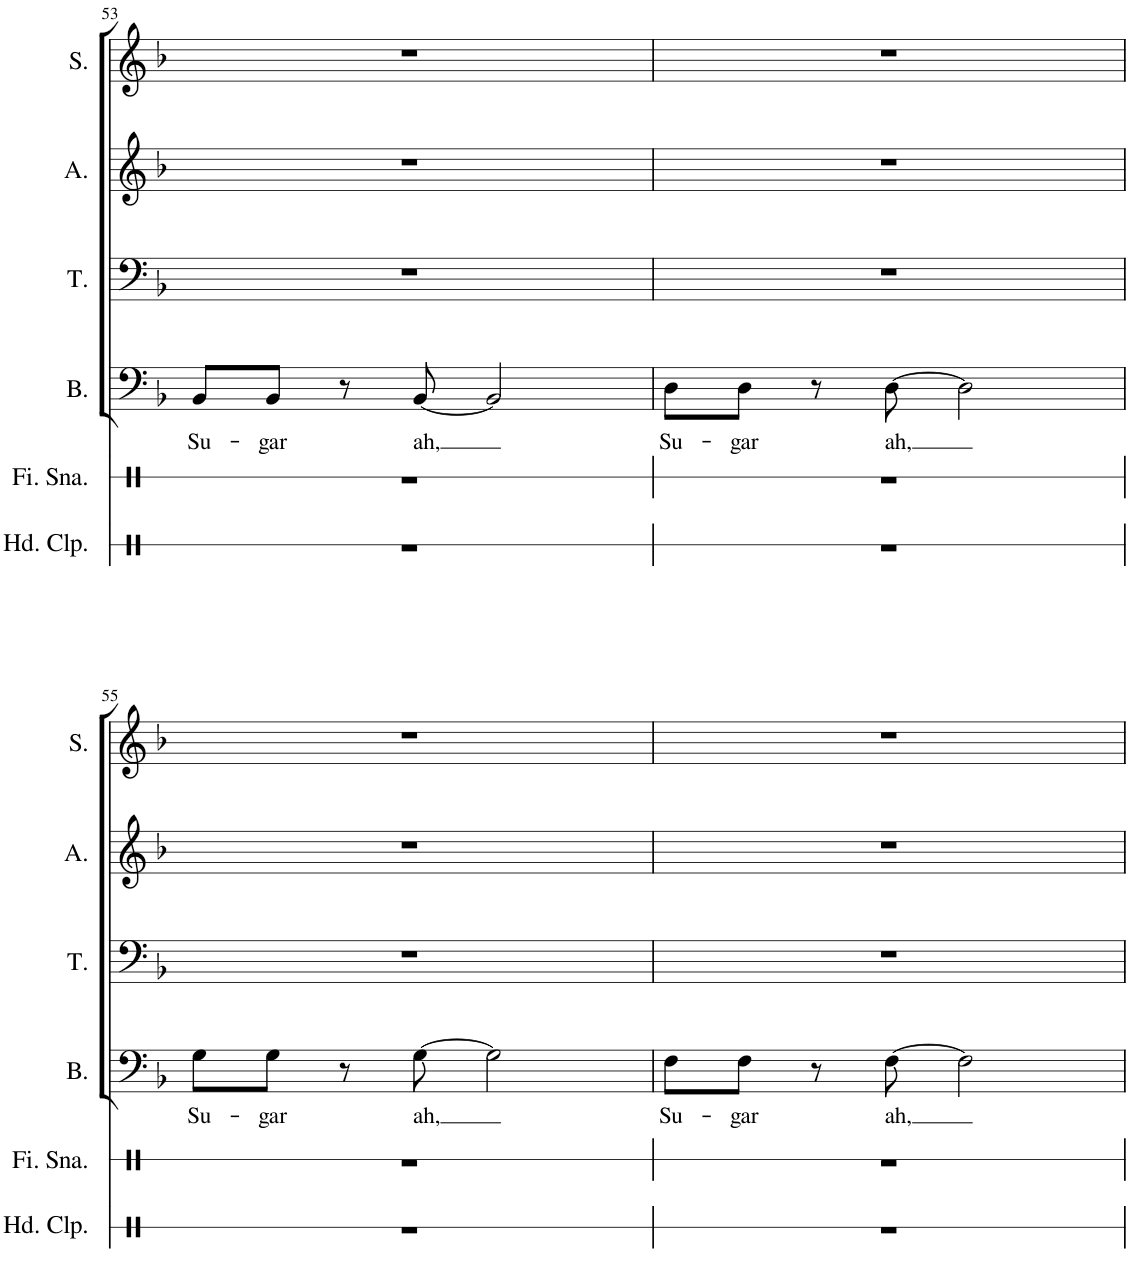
**kern	**kern	**kern	**text	**kern	**kern	**kern
*part6	*part5	*part4	*part4	*part3	*part2	*part1
*staff6	*staff5	*staff4	*staff4	*staff3	*staff2	*staff1
*I"Hand Clap	*I"Finger Snap	*I"Bass	*	*I"Tenor	*I"Alto	*I"Soprano
*I'Hd. Clp.	*I'Fi. Sna.	*I'B.	*	*I'T.	*I'A.	*I'S.
!!LO:PB:g=z
*clefX	*clefX	*clefF4	*	*clefF4	*clefG2	*clefG2
*k[]	*k[]	*k[b-]	*	*k[b-]	*k[b-]	*k[b-]
*M4/4	*M4/4	*M4/4	*	*M4/4	*M4/4	*M4/4
=53	=53	=53	=53	=53	=53	=53
!	!	!	!LO:LY:b	!	!	!
1r	1r	8BB-/L	Su-	1r	1r	1r
!	!	!	!LO:LY:b	!	!	!
.	.	8BB-/J	-gar	.	.	.
.	.	8r	.	.	.	.
!	!	!	!LO:LY:b	!	!	!
.	.	[8BB-/	ah,	.	.	.
.	.	2BB-/]	.	.	.	.
=54	=54	=54	=54	=54	=54	=54
!	!	!	!LO:LY:b	!	!	!
1r	1r	8D\L	Su-	1r	1r	1r
!	!	!	!LO:LY:b	!	!	!
.	.	8D\J	-gar	.	.	.
.	.	8r	.	.	.	.
!	!	!	!LO:LY:b	!	!	!
.	.	[8D\	ah,	.	.	.
.	.	2D\]	.	.	.	.
!!LO:LB:g=z
=55	=55	=55	=55	=55	=55	=55
!	!	!	!LO:LY:b	!	!	!
1r	1r	8G\L	Su-	1r	1r	1r
!	!	!	!LO:LY:b	!	!	!
.	.	8G\J	-gar	.	.	.
.	.	8r	.	.	.	.
!	!	!	!LO:LY:b	!	!	!
.	.	[8G\	ah,	.	.	.
.	.	2G\]	.	.	.	.
=56	=56	=56	=56	=56	=56	=56
!	!	!	!LO:LY:b	!	!	!
1r	1r	8F\L	Su-	1r	1r	1r
!	!	!	!LO:LY:b	!	!	!
.	.	8F\J	-gar	.	.	.
.	.	8r	.	.	.	.
!	!	!	!LO:LY:b	!	!	!
.	.	[8F\	ah,	.	.	.
.	.	2F\]	.	.	.	.
=	=	=	=	=	=	=
*-	*-	*-	*-	*-	*-	*-
